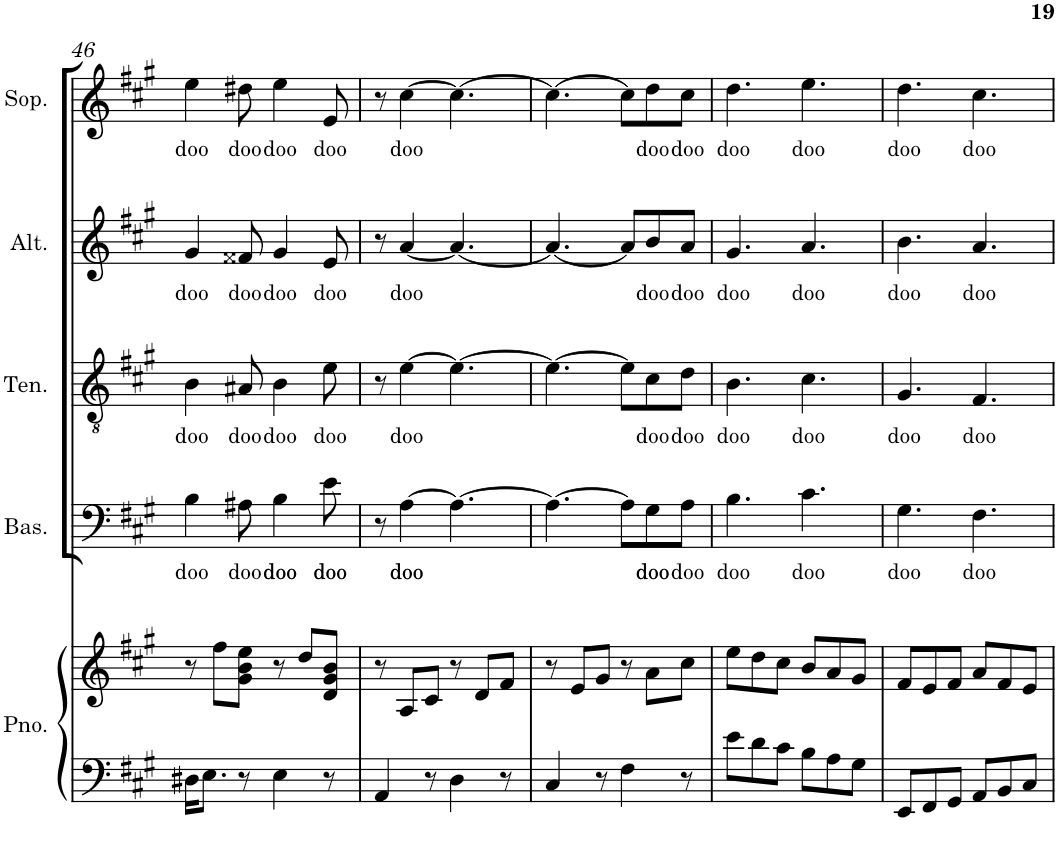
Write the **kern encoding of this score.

**kern	**kern	**kern	**text	**kern	**text	**kern	**text	**kern	**text
*part5	*part5	*part4	*part4	*part3	*part3	*part2	*part2	*part1	*part1
*staff6	*staff5	*staff4	*staff4	*staff3	*staff3	*staff2	*staff2	*staff1	*staff1
*I"Piano	*	*I"Bass	*	*I"Tenor	*	*I"Alto	*	*I"Soprano	*
*I'Pno.	*	*I'Bas.	*	*I'Ten.	*	*I'Alt.	*	*I'Sop.	*
!!LO:PB:g=z
*clefF4	*clefG2	*clefF4	*	*clefGv2	*	*clefG2	*	*clefG2	*
*k[f#c#g#]	*k[f#c#g#]	*k[f#c#g#]	*	*k[f#c#g#]	*	*k[f#c#g#]	*	*k[f#c#g#]	*
*A:	*A:	*A:	*	*A:	*	*A:	*	*A:	*
*M6/8	*M6/8	*M6/8	*	*M6/8	*	*M6/8	*	*M6/8	*
=46	=46	=46	=46	=46	=46	=46	=46	=46	=46
!	!	!	!LO:LY:b	!	!LO:LY:b	!	!LO:LY:b	!	!LO:LY:b
16D#X\KL	8r	4B\	doo	4B\	doo	4g#/	doo	4ee\	doo
8.E\J	.	.	.	.	.	.	.	.	.
.	8ff#\L	.	.	.	.	.	.	.	.
!	!	!	!LO:LY:b	!	!LO:LY:b	!	!LO:LY:b	!	!LO:LY:b
8r	8g#\ 8b\ 8ee\J	8A#X\	doo	8A#X/	doo	8f##X/	doo	8dd#X\	doo
!	!	!	!LO:LY:b	!	!LO:LY:b	!	!LO:LY:b	!	!LO:LY:b
4E\	8r	4B\	doo	4B\	doo	4g#/	doo	4ee\	doo
.	8dd/L	.	.	.	.	.	.	.	.
!	!	!	!LO:LY:b	!	!LO:LY:b	!	!LO:LY:b	!	!LO:LY:b
8r	8d/ 8g#/ 8b/J	8e\	doo	8e\	doo	8e/	doo	8e/	doo
=47	=47	=47	=47	=47	=47	=47	=47	=47	=47
4AA/	8r	8r	.	8r	.	8r	.	8r	.
!	!	!	!LO:LY:b	!	!LO:LY:b	!	!LO:LY:b	!	!LO:LY:b
.	8A/L	[4A\	doo	[4e\	doo	[4a/	doo	[4cc#\	doo
8r	8c#/J	.	.	.	.	.	.	.	.
4D\	8r	4.A\_	.	4.e\_	.	4.a/_	.	4.cc#\_	.
.	8d/L	.	.	.	.	.	.	.	.
8r	8f#/J	.	.	.	.	.	.	.	.
=48	=48	=48	=48	=48	=48	=48	=48	=48	=48
4C#/	8r	4.A\_	.	4.e\_	.	4.a/_	.	4.cc#\_	.
.	8e/L	.	.	.	.	.	.	.	.
8r	8g#/J	.	.	.	.	.	.	.	.
4F#\	8r	8A\L]	.	8e\L]	.	8a/L]	.	8cc#\L]	.
!	!	!	!LO:LY:b	!	!LO:LY:b	!	!LO:LY:b	!	!LO:LY:b
.	8a\L	8G#\	doo	8c#\	doo	8b/	doo	8dd\	doo
!	!	!	!LO:LY:b	!	!LO:LY:b	!	!LO:LY:b	!	!LO:LY:b
8r	8cc#\J	8A\J	doo	8d\J	doo	8a/J	doo	8cc#\J	doo
=49	=49	=49	=49	=49	=49	=49	=49	=49	=49
!	!	!	!LO:LY:b	!	!LO:LY:b	!	!LO:LY:b	!	!LO:LY:b
8e\L	8ee\L	4.B\	doo	4.B\	doo	4.g#/	doo	4.dd\	doo
8d\	8dd\	.	.	.	.	.	.	.	.
8c#\J	8cc#\J	.	.	.	.	.	.	.	.
!	!	!	!LO:LY:b	!	!LO:LY:b	!	!LO:LY:b	!	!LO:LY:b
8B\L	8b/L	4.c#\	doo	4.c#\	doo	4.a/	doo	4.ee\	doo
8A\	8a/	.	.	.	.	.	.	.	.
8G#\J	8g#/J	.	.	.	.	.	.	.	.
=50	=50	=50	=50	=50	=50	=50	=50	=50	=50
!	!	!	!LO:LY:b	!	!LO:LY:b	!	!LO:LY:b	!	!LO:LY:b
8EE/L	8f#/L	4.G#\	doo	4.G#/	doo	4.b\	doo	4.dd\	doo
8FF#/	8e/	.	.	.	.	.	.	.	.
8GG#/J	8f#/J	.	.	.	.	.	.	.	.
!	!	!	!LO:LY:b	!	!LO:LY:b	!	!LO:LY:b	!	!LO:LY:b
8AA/L	8a/L	4.F#\	doo	4.F#/	doo	4.a/	doo	4.cc#\	doo
8BB/	8f#/	.	.	.	.	.	.	.	.
8C#/J	8e/J	.	.	.	.	.	.	.	.
=	=	=	=	=	=	=	=	=	=
*-	*-	*-	*-	*-	*-	*-	*-	*-	*-
